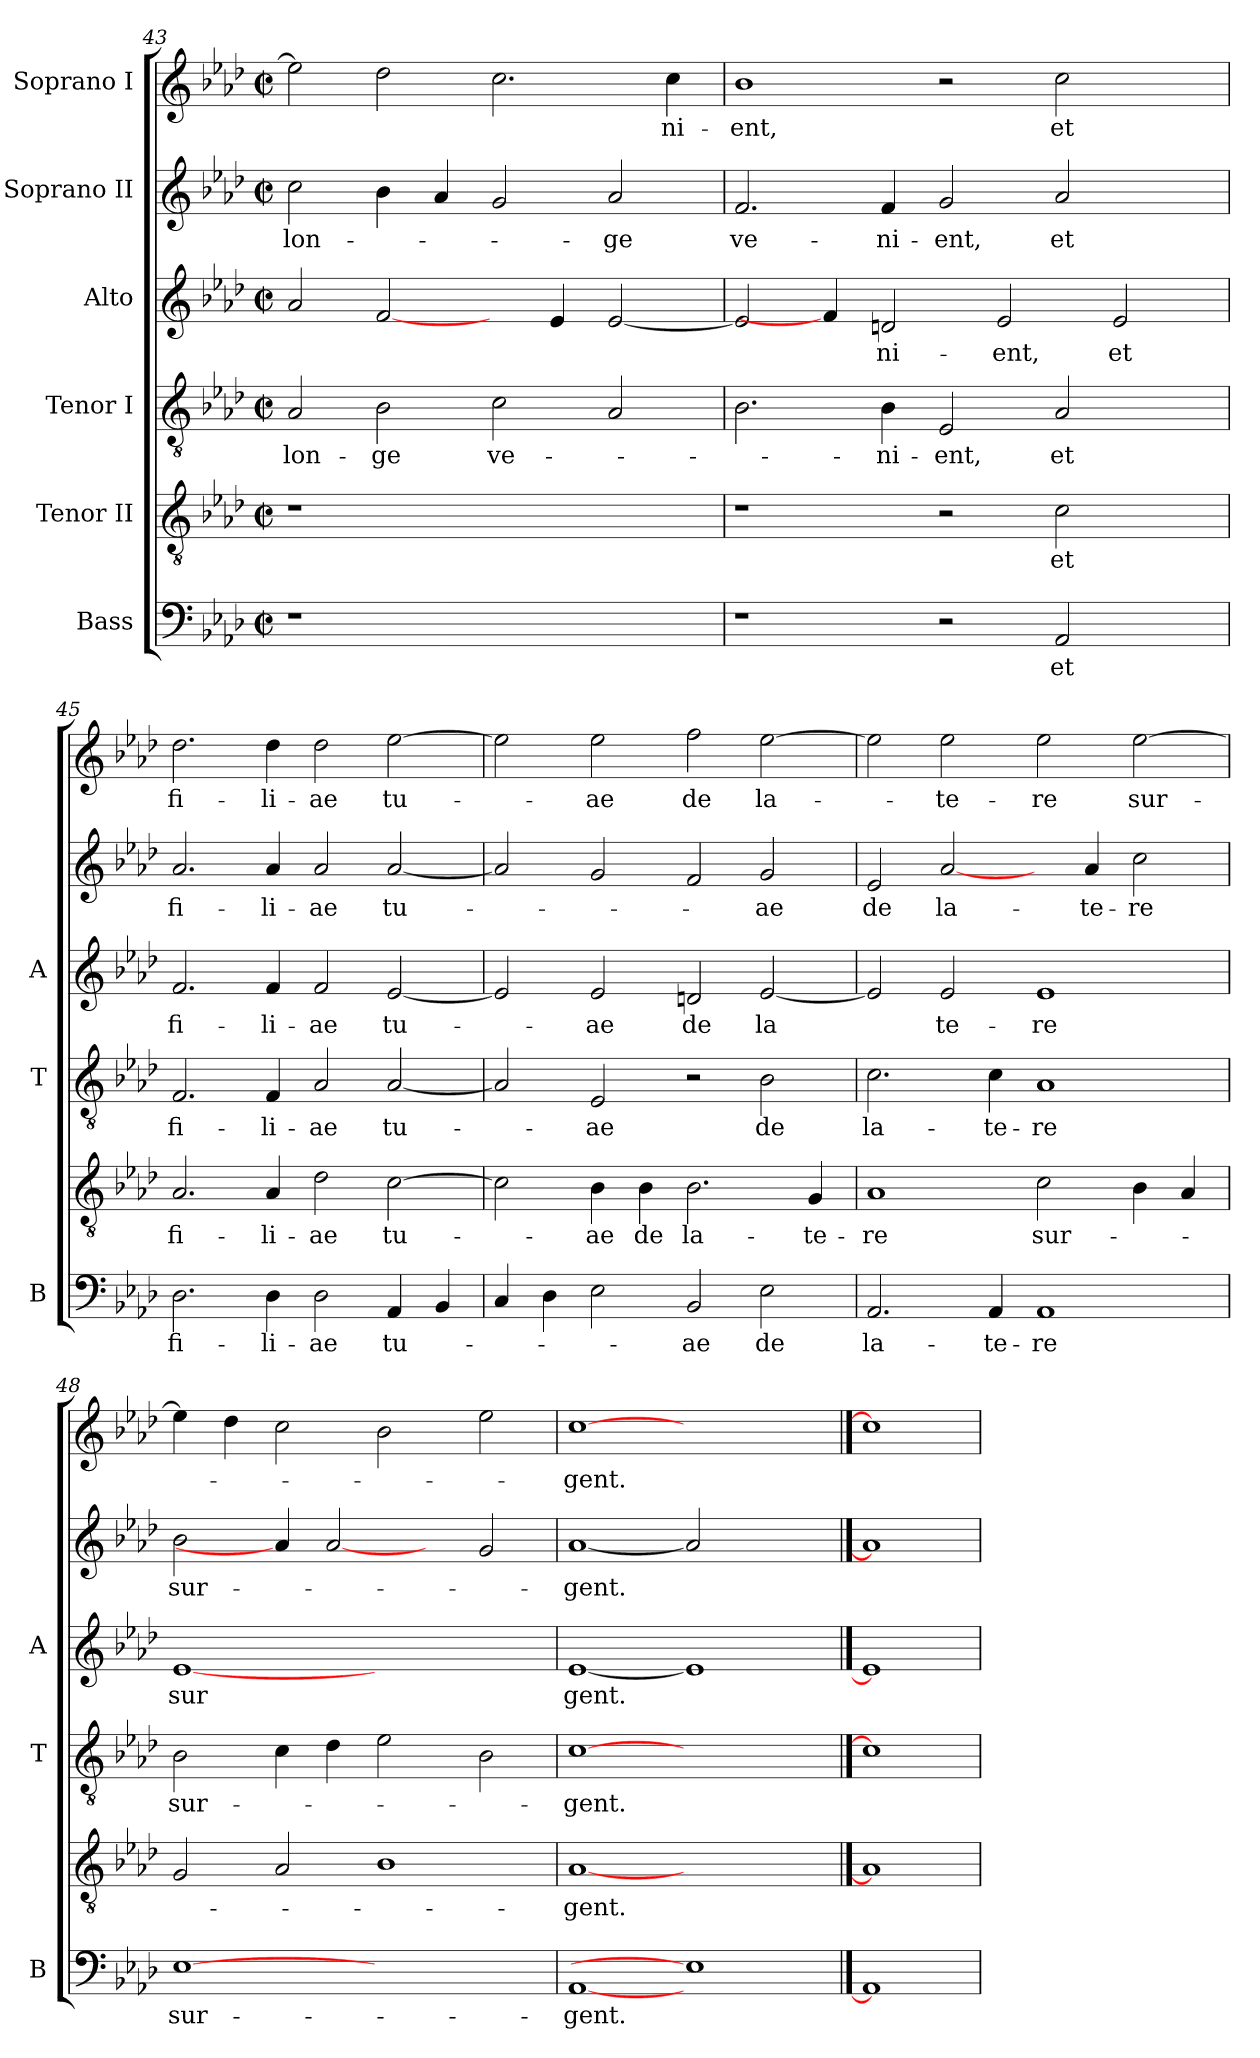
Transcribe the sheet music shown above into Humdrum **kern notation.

**kern	**text	**kern	**text	**kern	**text	**kern	**text	**kern	**text	**kern	**text
*part6	*part6	*part5	*part5	*part4	*part4	*part3	*part3	*part2	*part2	*part1	*part1
*staff6	*staff6	*staff5	*staff5	*staff4	*staff4	*staff3	*staff3	*staff2	*staff2	*staff1	*staff1
*I"Bass	*	*I"Tenor II	*	*I"Tenor I	*	*I"Alto	*	*I"Soprano II	*	*I"Soprano I	*
*I'B	*	*	*	*I'T	*	*I'A	*	*	*	*	*
*clefF4	*	*clefGv2	*	*clefGv2	*	*clefG2	*	*clefG2	*	*clefG2	*
*k[b-e-a-d-]	*	*k[b-e-a-d-]	*	*k[b-e-a-d-]	*	*k[b-e-a-d-]	*	*k[b-e-a-d-]	*	*k[b-e-a-d-]	*
*A-:	*	*A-:	*	*A-:	*	*A-:	*	*A-:	*	*A-:	*
*M2/2	*	*M2/2	*	*M2/2	*	*M2/2	*	*M2/2	*	*M2/2	*
*met(c|)	*	*met(c|)	*	*met(c|)	*	*met(c|)	*	*met(c|)	*	*met(c|)	*
=43	=43	=43	=43	=43	=43	=43	=43	=43	=43	=43	=43
!LO:N:vis=1	!	!LO:N:vis=1	!	!	!LO:LY:b	!	!	!	!LO:LY:b	!	!
1r	.	1r	.	2A-/	lon-	2a-/	.	2cc\	lon-	2ee-\]	.
!	!	!	!	!	!LO:LY:b	!	!	!	!	!	!
.	.	.	.	2B-\	-ge	[2f/	.	4b-\	.	2dd-\	.
.	.	.	.	.	.	.	.	4a-/	.	.	.
!	!	!	!	!	!LO:LY:b	!	!	!	!	!	!
1ryy	.	1ryy	.	2c\	ve-	4ryy	.	2g/	.	2.cc\	.
.	.	.	.	.	.	4e-/	.	.	.	.	.
!	!	!	!	!	!	!	!	!	!LO:LY:b	!	!
.	.	.	.	2A-/	.	[<2e-/	.	2a-/	-ge	.	.
!	!	!	!	!	!	!	!	!	!	!	!LO:LY:b
.	.	.	.	.	.	.	.	.	.	4cc\	-ni-
!!LO:LB:g=z
=44	=44	=44	=44	=44	=44	=44	=44	=44	=44	=44	=44
!	!	!	!	!	!	!	!	!	!LO:LY:b	!	!LO:LY:b
1r	.	1r	.	2.B-\	.	2e-/]	.	2.f/	ve-	1b-	-ent,
.	.	.	.	.	.	4f/]	.	.	.	.	.
!	!	!	!	!	!LO:LY:b	!	!LO:LY:b	!	!LO:LY:b	!	!
.	.	.	.	4B-\	-ni-	2dn/	-ni-	4f/	-ni-	.	.
!	!	!	!	!	!LO:LY:b	!	!	!	!LO:LY:b	!	!
2r	.	2r	.	2E-/	-ent,	.	.	2g/	-ent,	2r	.
!	!	!	!	!	!	!	!LO:LY:b	!	!	!	!
.	.	.	.	.	.	2e-/	-ent,	.	.	.	.
!	!LO:LY:b	!	!LO:LY:b	!	!LO:LY:b	!	!	!	!LO:LY:b	!	!LO:LY:b
2AA-/	et	2c\	et	2A-/	et	.	.	2a-/	et	2cc\	et
!	!	!	!	!	!	!	!LO:LY:b	!	!	!	!
.	.	.	.	.	.	2e-/	et	.	.	.	.
4ryy	.	4ryy	.	4ryy	.	.	.	4ryy	.	4ryy	.
=45	=45	=45	=45	=45	=45	=45	=45	=45	=45	=45	=45
!	!LO:LY:b	!	!LO:LY:b	!	!LO:LY:b	!	!LO:LY:b	!	!LO:LY:b	!	!LO:LY:b
2.D-\	fi-	2.A-/	fi-	2.F/	fi-	2.f/	fi-	2.a-/	fi-	2.dd-\	fi-
!	!LO:LY:b	!	!LO:LY:b	!	!LO:LY:b	!	!LO:LY:b	!	!LO:LY:b	!	!LO:LY:b
4D-\	-li-	4A-/	-li-	4F/	-li-	4f/	-li-	4a-/	-li-	4dd-\	-li-
!	!LO:LY:b	!	!LO:LY:b	!	!LO:LY:b	!	!LO:LY:b	!	!LO:LY:b	!	!LO:LY:b
2D-\	-ae	2d-\	-ae	2A-/	-ae	2f/	-ae	2a-/	-ae	2dd-\	-ae
!	!LO:LY:b	!	!LO:LY:b	!	!LO:LY:b	!	!LO:LY:b	!	!LO:LY:b	!	!LO:LY:b
4AA-/	tu-	[>2c\	tu-	[<2A-/	tu-	[<2e-/	tu-	[<2a-/	tu-	[>2ee-\	tu-
4BB-/	.	.	.	.	.	.	.	.	.	.	.
=46	=46	=46	=46	=46	=46	=46	=46	=46	=46	=46	=46
4C/	.	2c\]	.	2A-/]	.	2e-/]	.	2a-/]	.	2ee-\]	.
4D-\	.	.	.	.	.	.	.	.	.	.	.
!	!	!	!LO:LY:b	!	!LO:LY:b	!	!LO:LY:b	!	!	!	!LO:LY:b
2E-\	.	4B-\	-ae	2E-/	-ae	2e-/	-ae	2g/	.	2ee-\	-ae
!	!	!	!LO:LY:b	!	!	!	!	!	!	!	!
.	.	4B-\	de	.	.	.	.	.	.	.	.
!	!LO:LY:b	!	!LO:LY:b	!	!	!	!LO:LY:b	!	!	!	!LO:LY:b
2BB-/	-ae	2.B-\	la-	2r	.	2dn/	de	2f/	.	2ff\	de
!	!LO:LY:b	!	!	!	!LO:LY:b	!	!LO:LY:b	!	!LO:LY:b	!	!LO:LY:b
2E-\	de	.	.	2B-\	de	[<2e-/	la	2g/	-ae	[>2ee-\	la-
!	!	!	!LO:LY:b	!	!	!	!	!	!	!	!
.	.	4G/	-te-	.	.	.	.	.	.	.	.
!!LO:PB:g=z
=47	=47	=47	=47	=47	=47	=47	=47	=47	=47	=47	=47
!	!LO:LY:b	!	!LO:LY:b	!	!LO:LY:b	!	!	!	!LO:LY:b	!	!
2.AA-/	la-	1A-	-re	2.c\	la-	2e-/]	.	2e-/	de	2ee-\]	.
!	!	!	!	!	!	!	!LO:LY:b	!	!LO:LY:b	!	!LO:LY:b
.	.	.	.	.	.	2e-/	te-	[2a-/	la-	2ee-\	-te-
!	!LO:LY:b	!	!	!	!LO:LY:b	!	!	!	!	!	!
4AA-/	-te-	.	.	4c\	-te-	.	.	.	.	.	.
!	!LO:LY:b	!	!LO:LY:b	!	!LO:LY:b	!	!LO:LY:b	!	!	!	!LO:LY:b
1AA-	-re	2c\	sur-	1A-	-re	1e-	-re	4ryy	.	2ee-\	-re
!	!	!	!	!	!	!	!	!	!LO:LY:b	!	!
.	.	.	.	.	.	.	.	4a-/	-te-	.	.
!	!	!	!	!	!	!	!	!	!LO:LY:b	!	!LO:LY:b
.	.	4B-\	.	.	.	.	.	2cc\	-re	[>2ee-\	sur-
.	.	4A-/	.	.	.	.	.	.	.	.	.
=48	=48	=48	=48	=48	=48	=48	=48	=48	=48	=48	=48
!	!LO:LY:b	!	!	!	!LO:LY:b	!	!LO:LY:b	!	!LO:LY:b	!	!
[1E-	sur-	2G/	.	2B-\	sur-	[1e-	sur	2b-\	sur-	4ee-\]	.
.	.	.	.	.	.	.	.	.	.	4dd-\	.
.	.	2A-/	.	4c\	.	.	.	4a-/]	.	2cc\	.
.	.	.	.	4d-\	.	.	.	[2a-	.	.	.
1ryy	.	1B-	.	2e-\	.	1ryy	.	.	.	2b-\	.
.	.	.	.	.	.	.	.	4ryy	.	.	.
.	.	.	.	2B-\	.	.	.	2g/	.	2ee-\	.
=49	=49	=49	=49	=49	=49	=49	=49	=49	=49	=49	=49
!	!LO:LY:b	!	!LO:LY:b	!	!LO:LY:b	!	!LO:LY:b	!	!LO:LY:b	!	!LO:LY:b
[1AA-	-gent.	[1A-	-gent.	[1c	-gent.	[1e-	gent.	[1a-	-gent.	[1cc	-gent.
1E-]	.	1ryy	.	1ryy	.	1e-]	.	2a-]	.	1ryy	.
.	.	.	.	.	.	.	.	2ryy	.	.	.
==50	==50	==50	==50	==50	==50	==50	==50	==50	==50	==50	==50
1AA-]	.	1A-]	.	1c]	.	1e-]	.	1a-]	.	1cc]	.
=	=	=	=	=	=	=	=	=	=	=	=
*-	*-	*-	*-	*-	*-	*-	*-	*-	*-	*-	*-
